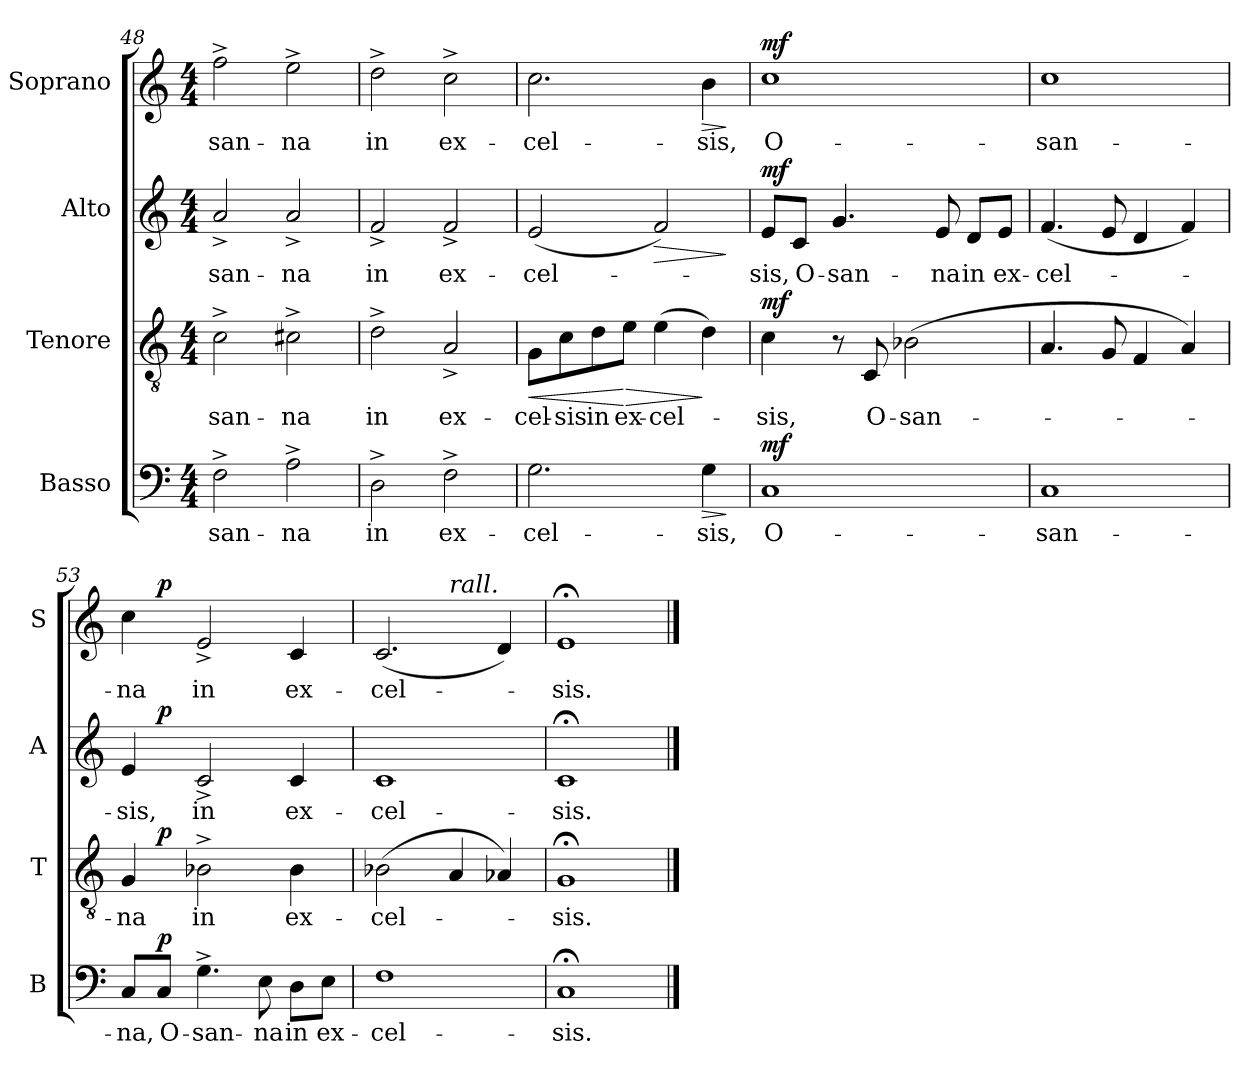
**kern	**text	**dynam	**kern	**text	**dynam	**kern	**text	**dynam	**kern	**text	**dynam
*part4	*part4	*part4	*part3	*part3	*part3	*part2	*part2	*part2	*part1	*part1	*part1
*staff4	*staff4	*staff4	*staff3	*staff3	*staff3	*staff2	*staff2	*staff2	*staff1	*staff1	*staff1
*I"Basso	*	*	*I"Tenore	*	*	*I"Alto	*	*	*I"Soprano	*	*
*I'B	*	*	*I'T	*	*	*I'A	*	*	*I'S	*	*
*clefF4	*	*	*clefGv2	*	*	*clefG2	*	*	*clefG2	*	*
*k[]	*	*	*k[]	*	*	*k[]	*	*	*k[]	*	*
*C:	*	*	*C:	*	*	*C:	*	*	*C:	*	*
*M4/4	*	*	*M4/4	*	*	*M4/4	*	*	*M4/4	*	*
=48	=48	=48	=48	=48	=48	=48	=48	=48	=48	=48	=48
!	!LO:LY:b	!	!	!LO:LY:b	!	!	!LO:LY:b	!	!	!LO:LY:b	!
2F^>\	-san-	.	2c^>\	-san-	.	2a^</	-san-	.	2ff^>\	-san-	.
!	!LO:LY:b	!	!	!LO:LY:b	!	!	!LO:LY:b	!	!	!LO:LY:b	!
2A^>\	-na	.	2c#X^>\	-na	.	2a^</	-na	.	2ee^>\	-na	.
!!LO:LB:g=z
=49	=49	=49	=49	=49	=49	=49	=49	=49	=49	=49	=49
!	!LO:LY:b	!	!	!LO:LY:b	!	!	!LO:LY:b	!	!	!LO:LY:b	!
2D^>\	in	.	2d^>\	in	.	2f^</	in	.	2dd^>\	in	.
!	!LO:LY:b	!	!	!LO:LY:b	!	!	!LO:LY:b	!	!	!LO:LY:b	!
2F^>\	ex-	.	2A^</	ex-	.	2f^</	ex-	.	2cc^>\	ex-	.
=50	=50	=50	=50	=50	=50	=50	=50	=50	=50	=50	=50
!	!LO:LY:b	!	!	!LO:LY:b	!LO:HP:b	!	!LO:LY:b	!	!	!LO:LY:b	!
2.G\	-cel-	.	8G\L	-cel-	<	(<2e/	-cel-	.	2.cc\	-cel-	.
!	!	!	!	!LO:LY:b	!	!	!	!	!	!	!
.	.	.	8c\	-sis	.	.	.	.	.	.	.
!	!	!	!	!LO:LY:b	!	!	!	!	!	!	!
.	.	.	8d\	in	.	.	.	.	.	.	.
!	!	!	!	!LO:LY:b	!LO:HP:n=1:b	!	!	!	!	!	!
.	.	.	8e\J	ex-	[ >	.	.	.	.	.	.
!	!	!	!	!LO:LY:b	!	!	!	!LO:HP:b	!	!	!
.	.	.	(>4e\	-cel-	.	2f/)	.	>	.	.	.
!	!LO:LY:b	!LO:HP:b	!	!	!	!	!	!	!	!LO:LY:b	!LO:HP:b
4G\	-sis,	>	4d\)	.	]	.	.	.	4b\	-sis,	>
.	.	]	.	.	.	.	.	]	.	.	]
=51	=51	=51	=51	=51	=51	=51	=51	=51	=51	=51	=51
!	!LO:LY:b	!LO:DY:a	!	!LO:LY:b	!LO:DY:a	!	!LO:LY:b	!LO:DY:a	!	!LO:LY:b	!LO:DY:a
1C	O-	mf	4c\	-sis,	mf	8e/L	-sis,	mf	1cc	O-	mf
!	!	!	!	!	!	!	!LO:LY:b	!	!	!	!
.	.	.	.	.	.	8c/J	O-	.	.	.	.
!	!	!	!	!	!	!	!LO:LY:b	!	!	!	!
.	.	.	8r	.	.	4.g/	-san-	.	.	.	.
!	!	!	!	!LO:LY:b	!	!	!	!	!	!	!
.	.	.	8C/	O-	.	.	.	.	.	.	.
!	!	!	!	!LO:LY:b	!	!	!	!	!	!	!
.	.	.	(>2B-X\	-san-	.	.	.	.	.	.	.
!	!	!	!	!	!	!	!LO:LY:b	!	!	!	!
.	.	.	.	.	.	8e/	-na	.	.	.	.
!	!	!	!	!	!	!	!LO:LY:b	!	!	!	!
.	.	.	.	.	.	8d/L	in	.	.	.	.
!	!	!	!	!	!	!	!LO:LY:b	!	!	!	!
.	.	.	.	.	.	8e/J	ex-	.	.	.	.
=52	=52	=52	=52	=52	=52	=52	=52	=52	=52	=52	=52
!	!LO:LY:b	!	!	!	!	!	!LO:LY:b	!	!	!LO:LY:b	!
1C	-san-	.	4.A/	.	.	(>4.f/	-cel-	.	1cc	-san-	.
.	.	.	8G/	.	.	8e/	.	.	.	.	.
.	.	.	4F/	.	.	4d/	.	.	.	.	.
.	.	.	4A/)	.	.	4f/)	.	.	.	.	.
!!LO:PB:g=z
=53	=53	=53	=53	=53	=53	=53	=53	=53	=53	=53	=53
!	!LO:LY:b	!	!	!LO:LY:b	!	!	!LO:LY:b	!	!	!LO:LY:b	!
*	*	*	*^	*	*	*^	*	*	*^	*	*
8C/L	-na,	.	4G/	8ryy	-na	.	4e/	8ryy	-sis,	.	4cc\	8ryy	-na	.
!	!LO:LY:b	!LO:DY:a	!	!	!	!LO:DY:a	!	!	!	!LO:DY:a	!	!	!	!LO:DY:a
8C/J	O-	p	.	2..ryy	.	p	.	2..ryy	.	p	.	2..ryy	.	p
!	!LO:LY:b	!	!	!	!LO:LY:b	!	!	!	!LO:LY:b	!	!	!	!LO:LY:b	!
4.G^>\	-san-	.	2B-X^>\	.	in	.	2c^</	.	in	.	2e^</	.	in	.
!	!LO:LY:b	!	!	!	!	!	!	!	!	!	!	!	!	!
8E\	-na	.	.	.	.	.	.	.	.	.	.	.	.	.
!	!LO:LY:b	!	!	!	!LO:LY:b	!	!	!	!LO:LY:b	!	!	!	!LO:LY:b	!
8D\L	in	.	4B-\	.	ex-	.	4c/	.	ex-	.	4c/	.	ex-	.
!	!LO:LY:b	!	!	!	!	!	!	!	!	!	!	!	!	!
8E\J	ex-	.	.	.	.	.	.	.	.	.	.	.	.	.
=54	=54	=54	=54	=54	=54	=54	=54	=54	=54	=54	=54	=54	=54	=54
!	!LO:LY:b	!	!	!	!LO:LY:b	!	!	!	!LO:LY:b	!	!	!	!LO:LY:b	!
*	*	*	*v	*v	*	*	*	*	*	*	*	*	*	*
*	*	*	*	*	*	*v	*v	*	*	*	*	*	*
1F	-cel-	.	(>2B-X\	-cel-	.	1c	-cel-	.	(<2.c/	2ryy	-cel-	.
!	!	!	!	!	!	!	!	!	!	!LO:TX:a:i:t=rall.	!	!
.	.	.	4A/	.	.	.	.	.	.	2ryy	.	.
.	.	.	4A-X/)	.	.	.	.	.	4d/)	.	.	.
=55	=55	=55	=55	=55	=55	=55	=55	=55	=55	=55	=55	=55
!	!LO:LY:b	!	!	!LO:LY:b	!	!	!LO:LY:b	!	!	!	!LO:LY:b	!
*	*	*	*	*	*	*	*	*	*v	*v	*	*
1C;	-sis.	.	1G;	-sis.	.	1c;	-sis.	.	1e;	-sis.	.
==	==	==	==	==	==	==	==	==	==	==	==
*-	*-	*-	*-	*-	*-	*-	*-	*-	*-	*-	*-
